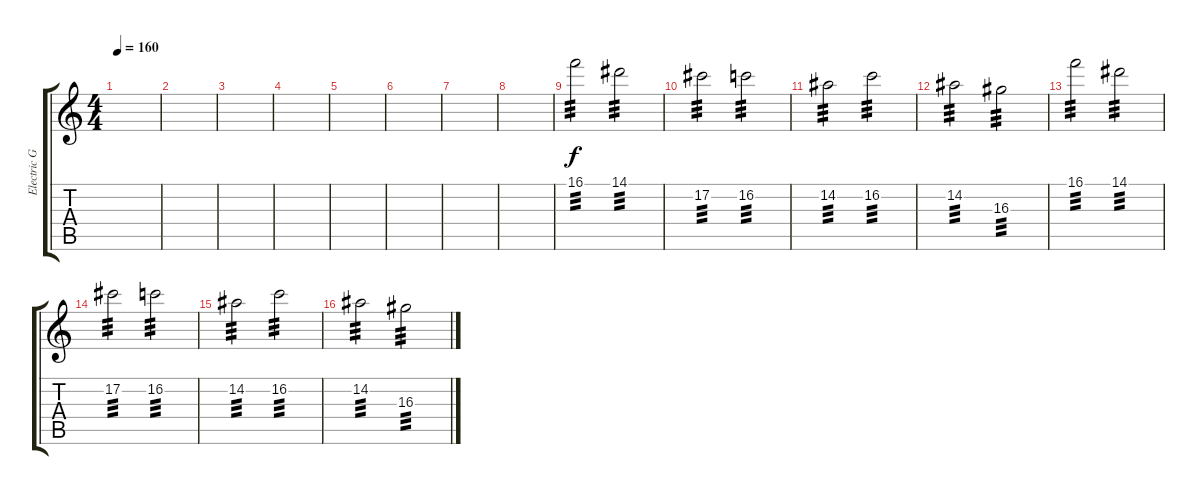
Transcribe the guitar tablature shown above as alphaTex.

\track ("Electric Guitar 1" "Electric G") {instrument distortionguitar}
\staff {score tabs}
\tuning (Db4 Ab3 E3 B2 Gb2 Db2) {hide}
\ts (4 4)
\tempo 160
\clef g2
\ks c
|
|
|
|
|
|
|
|
16.1.2{tp 3} 14.1.2{tp 3} |
17.2.2{tp 3} 16.2.2{tp 3} |
14.2.2{tp 3} 16.2.2{tp 3} |
14.2.2{tp 3} 16.3.2{tp 3} |
16.1.2{tp 3} 14.1.2{tp 3} |
17.2.2{tp 3} 16.2.2{tp 3} |
14.2.2{tp 3} 16.2.2{tp 3} |
14.2.2{tp 3} 16.3.2{tp 3}
